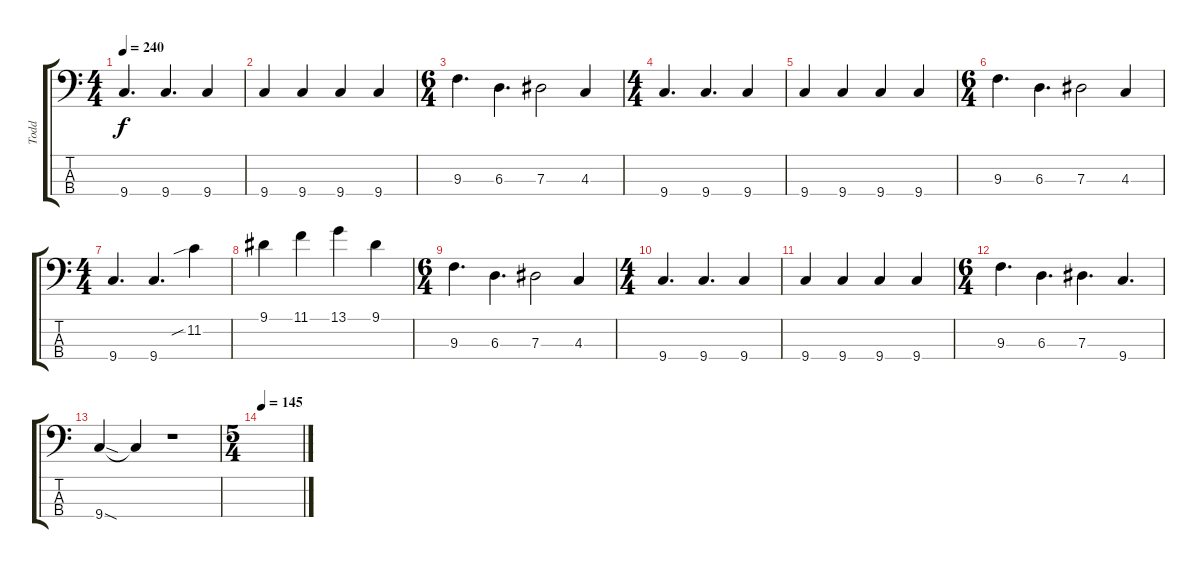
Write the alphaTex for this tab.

\track ("Todd" "Todd") {instrument electricbasspick}
\staff {score tabs}
\tuning (Gb2 Db2 Ab1 Eb1) {hide}
\ts (4 4)
\tempo 240
\clef f4
\ks c
9.4.4{d dy f} 9.4.4{d} 9.4.4 |
9.4.4 9.4.4 9.4.4 9.4.4 |
\ts (6 4)
9.3.4{d} 6.3.4{d} 7.3.2 4.3.4 |
\ts (4 4)
9.4.4{d} 9.4.4{d} 9.4.4 |
9.4.4 9.4.4 9.4.4 9.4.4 |
\ts (6 4)
9.3.4{d} 6.3.4{d} 7.3.2 4.3.4 |
\ts (4 4)
9.4.4{d} 9.4.4{d} 11.2{sib}.4 |
9.1.4 11.1.4 13.1.4 9.1.4 |
\ts (6 4)
9.3.4{d} 6.3.4{d} 7.3.2 4.3.4 |
\ts (4 4)
9.4.4{d} 9.4.4{d} 9.4.4 |
9.4.4 9.4.4 9.4.4 9.4.4 |
\ts (6 4)
9.3.4{d} 6.3.4{d} 7.3.4{d} 9.4.4{d} |
9.4{sod}.4 9.4{t}.4 r.1 |
\ts (5 4)
\tempo 145
